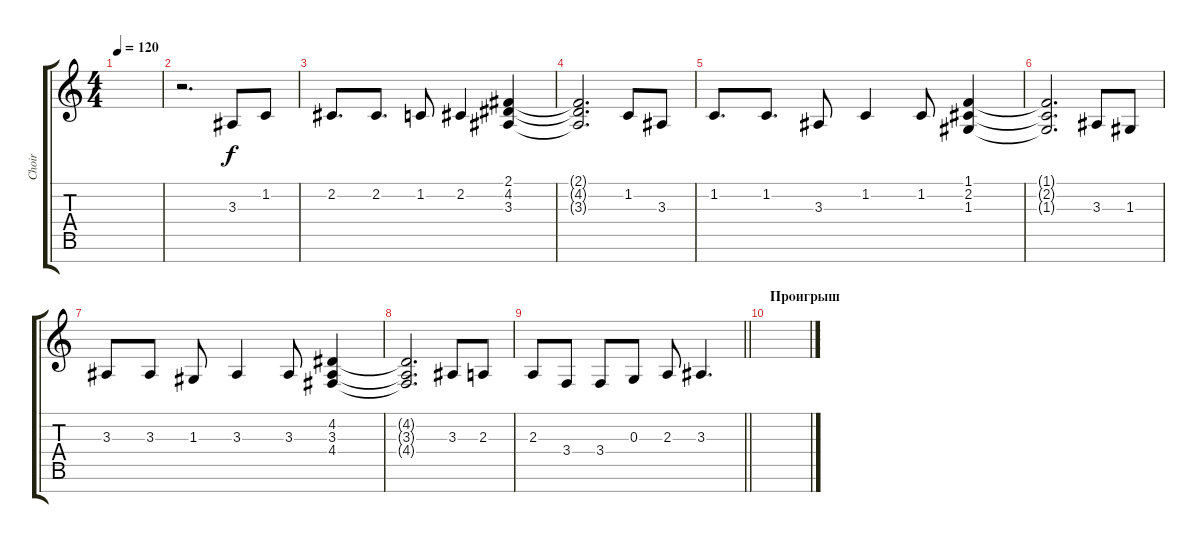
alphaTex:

\track ("Choir" "Choir") {instrument choiraahs}
\staff {score tabs}
\tuning (E4 B3 G3 D3 A2 E2 B1) {hide}
\ts (4 4)
\tempo 120
\clef g2
\ks c
|
r.2{d} 3.3.8 1.2.8 |
2.2.8{d} 2.2.8{d} 1.2.8 2.2.4 (2.1 4.2 3.3).4 |
(2.1{t} 4.2{t} 3.3{t}).2{d} 1.2.8 3.3.8 |
1.2.8{d} 1.2.8{d} 3.3.8 1.2.4 1.2.8 (1.1 2.2 1.3).4 |
(1.1{t} 2.2{t} 1.3{t}).2{d} 3.3.8 1.3.8 |
3.3.8 3.3.8 1.3.8 3.3.4 3.3.8 (4.2 3.3 4.4).4 |
(4.2{t} 3.3{t} 4.4{t}).2{d} 3.3.8 2.3.8 |
\barLineRight lightlight
2.3.8 3.4.8 3.4.8 0.3.8 2.3.8 3.3.4{d} |
\section ("" "Проигрыш")
